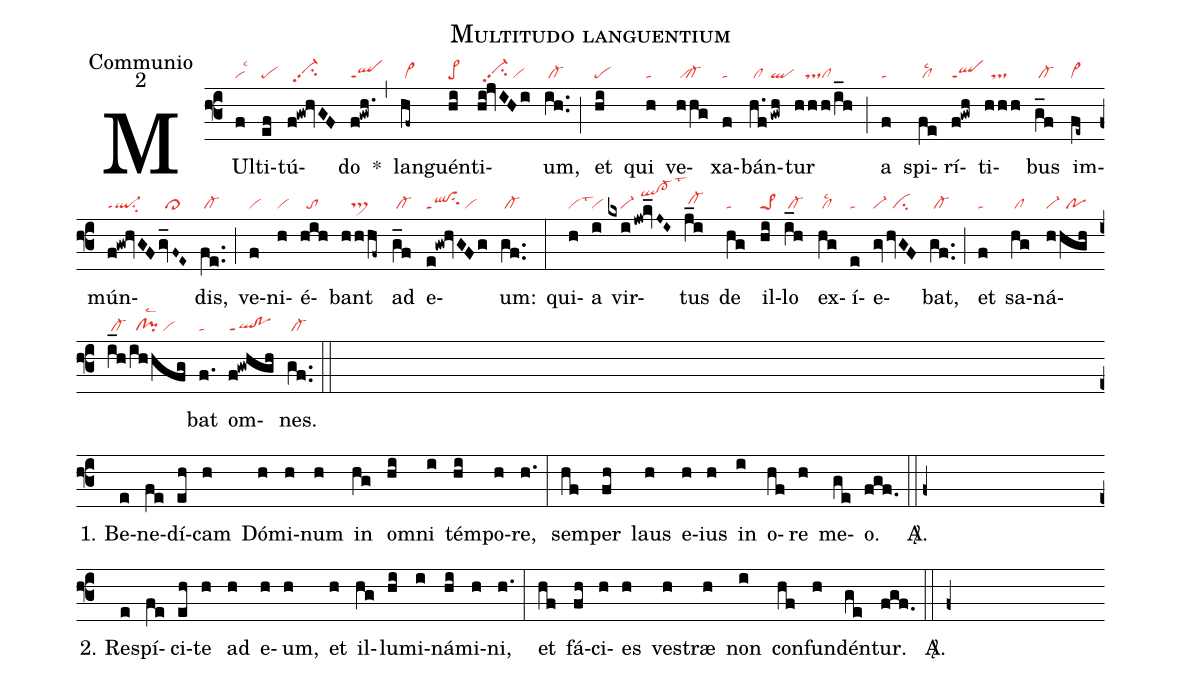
name:Multitudo languentium;
office-part:Communio;
mode:2;
nabc-lines:1;
%%
(f3) MUl(f|vilsc3)ti(ef|pe)tú(f!gw!hvGF|//vi-hhpp2su2)do(f!gwh.|qlppt1) *(,) lan(hf~|/cl~)guén(hi|pe>)ti(hi!jvIHi|//vi-hhpp2su2/vi)um,(ih..|/cl-) (;)
et(hi|pe) qui(h|ta) ve(hhg|/vi``cl-)xa(f|ta)bán(h.f|/cl|!gwh|ql)tur(hhh/i_h|///tscl) (;)
a(f|ta) spi(fe|/cllsc2)rí(f!gwh|qlppt1)ti(hhh|//ts)bus(g_f|/cl-)
im(fe~|cl~)mún(f!gw!hvGF|ql-ppt1su2|/gv_F~E~|//cl>)dis,(fe..|/cl-) (;)
ve(f|vi)ni(h|vi)é(hih|//to)bant(hhhf~|///ts>) ad(g_f|/cl-) e(e!gw!hvGFg|qlppt1su2/vi)um:(gf..|/cl-) (:)
qui(h|vilst3)a(i|vi) vir(kxi|////vi-|!jw!kv_J~I~|//qlhk!cl->hklst3)tus(j_i|/cl-hh) de(hg|ta) il(hi|pe>1)lo(i_h|/cl-) ex(hg|/cllsc2)í(e|ta)e(gv|vi-|/hvGF|//ci)bat,(gf..|/cl-) (;)
et(f|ta) sa(hg|/cl)ná(h|vi-|hgh|//po|/i_h|/cl-|/ihhfg|//cl!pilsc2/vi)bat(f.|ta) om(f!gwhgh|ql!poppt1)nes.(gf..|/cl-) (::Z)

1. Be(e)ne(fe)dí(eh)cam(h) Dó(h)mi(h)num(h) in(hg) om(hi)ni(i) tém(hi)po(h)re,(h.) (:) sem(hf)per(fh) laus(h) e(h)ius(h) in(i) o(hf)re(h) me(ge)o.(fgf.) <sp>A/</sp>.(::f+Z)

2. Re(e)spí(fe)ci(eh)te(h) ad(h) e(h)um,(h) et(h) il(hg)lu(hi)mi(i)ná(hi)mi(h)ni,(h.) (:) et(hf) fá(fh)ci(h)es(h) ves(h)træ(h) non(i) con(hf)fun(h)dén(ge)tur.(fgf.) <sp>A/</sp>.(::f+)
